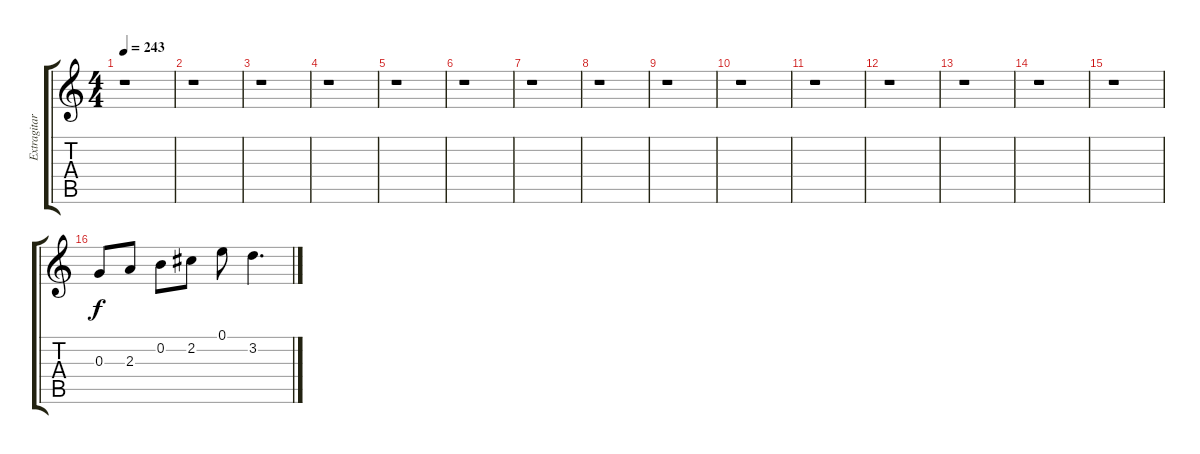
\track ("Extragitarr" "Extragitar") {instrument overdrivenguitar}
\staff {score tabs}
\tuning (E4 B3 G3 D3 A2 E2) {hide}
\ts (4 4)
\tempo 243
\clef g2
\ks c
r.1{dy f} |
r.1 |
r.1 |
r.1 |
r.1 |
r.1 |
r.1 |
r.1 |
r.1 |
r.1 |
r.1 |
r.1 |
r.1 |
r.1 |
r.1 |
0.3.8 2.3.8 0.2.8 2.2.8 0.1.8 3.2.4{d}
